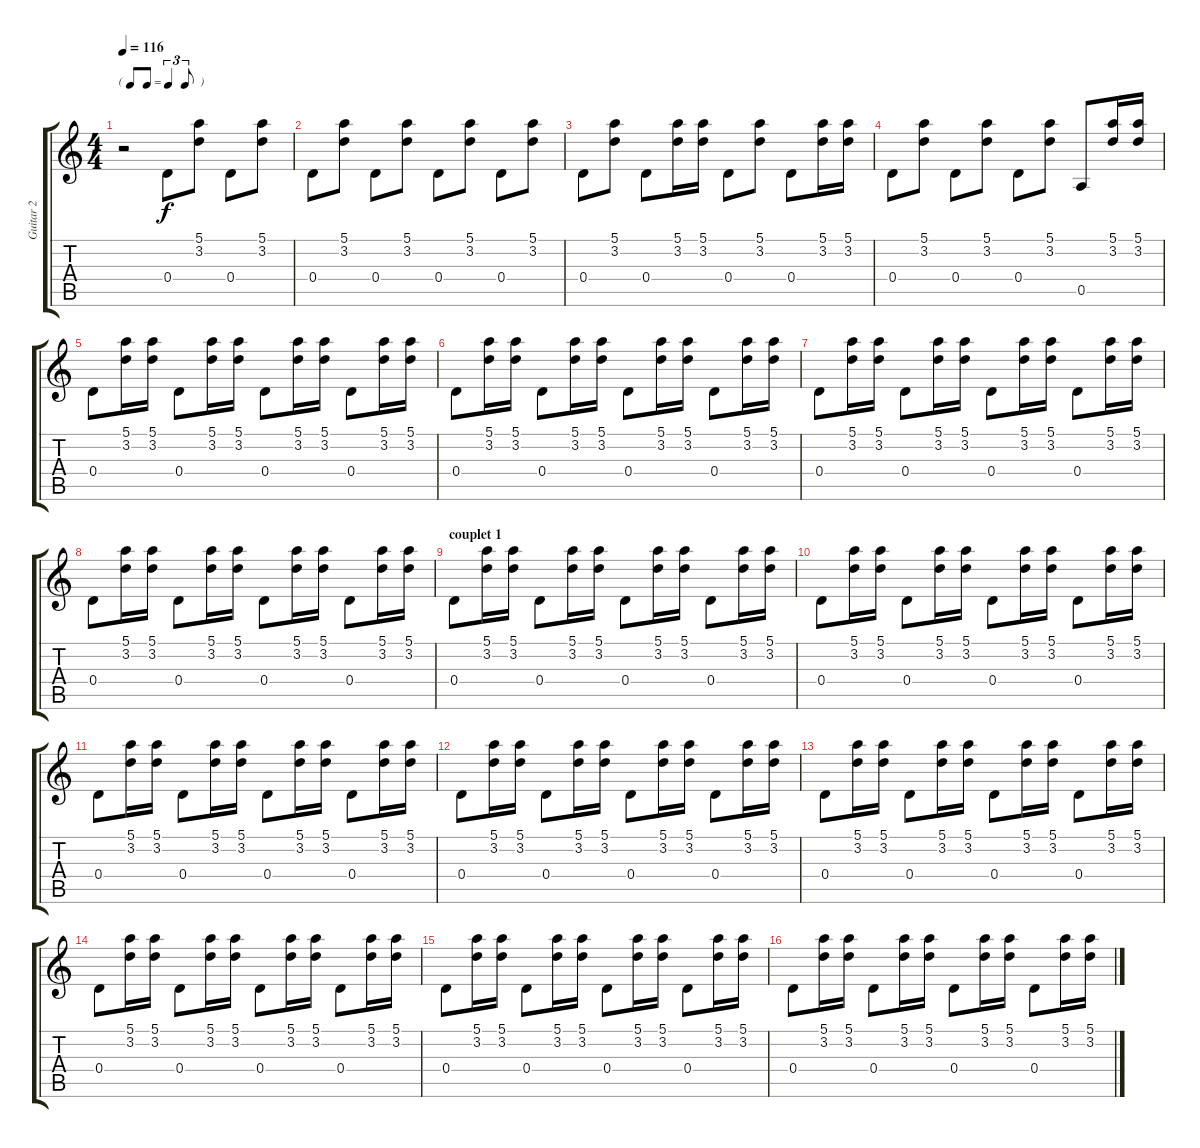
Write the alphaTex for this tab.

\track ("Guitar 2" "Guitar 2") {instrument acousticguitarnylon}
\staff {score tabs}
\tuning (E4 B3 G3 D3 A2 E2) {hide}
\ts (4 4)
\tf triplet8th
\tempo 116
\clef g2
\ks c
r.2{dy f volume 0 instrument acousticguitarnylon} 0.4.8{volume 9} (5.1 3.2).8 0.4.8 (5.1 3.2).8 |
0.4.8 (5.1 3.2).8 0.4.8 (5.1 3.2).8 0.4.8 (5.1 3.2).8 0.4.8 (5.1 3.2).8 |
0.4.8 (5.1 3.2).8 0.4.8 (5.1 3.2).16 (5.1 3.2).16 0.4.8 (5.1 3.2).8 0.4.8 (5.1 3.2).16 (5.1 3.2).16 |
0.4.8 (5.1 3.2).8 0.4.8 (5.1 3.2).8 0.4.8 (5.1 3.2).8 0.5.8 (5.1 3.2).16 (5.1 3.2).16 |
0.4.8 (5.1 3.2).16 (5.1 3.2).16 0.4.8 (5.1 3.2).16 (5.1 3.2).16 0.4.8 (5.1 3.2).16 (5.1 3.2).16 0.4.8 (5.1 3.2).16 (5.1 3.2).16 |
0.4.8 (5.1 3.2).16 (5.1 3.2).16 0.4.8 (5.1 3.2).16 (5.1 3.2).16 0.4.8 (5.1 3.2).16 (5.1 3.2).16 0.4.8 (5.1 3.2).16 (5.1 3.2).16 |
0.4.8 (5.1 3.2).16 (5.1 3.2).16 0.4.8 (5.1 3.2).16 (5.1 3.2).16 0.4.8 (5.1 3.2).16 (5.1 3.2).16 0.4.8 (5.1 3.2).16 (5.1 3.2).16 |
0.4.8 (5.1 3.2).16 (5.1 3.2).16 0.4.8 (5.1 3.2).16 (5.1 3.2).16 0.4.8 (5.1 3.2).16 (5.1 3.2).16 0.4.8 (5.1 3.2).16 (5.1 3.2).16 |
\section ("" "couplet 1")
0.4.8 (5.1 3.2).16 (5.1 3.2).16 0.4.8 (5.1 3.2).16 (5.1 3.2).16 0.4.8 (5.1 3.2).16 (5.1 3.2).16 0.4.8 (5.1 3.2).16 (5.1 3.2).16 |
0.4.8 (5.1 3.2).16 (5.1 3.2).16 0.4.8 (5.1 3.2).16 (5.1 3.2).16 0.4.8 (5.1 3.2).16 (5.1 3.2).16 0.4.8 (5.1 3.2).16 (5.1 3.2).16 |
0.4.8 (5.1 3.2).16 (5.1 3.2).16 0.4.8 (5.1 3.2).16 (5.1 3.2).16 0.4.8 (5.1 3.2).16 (5.1 3.2).16 0.4.8 (5.1 3.2).16 (5.1 3.2).16 |
0.4.8 (5.1 3.2).16 (5.1 3.2).16 0.4.8 (5.1 3.2).16 (5.1 3.2).16 0.4.8 (5.1 3.2).16 (5.1 3.2).16 0.4.8 (5.1 3.2).16 (5.1 3.2).16 |
0.4.8 (5.1 3.2).16 (5.1 3.2).16 0.4.8 (5.1 3.2).16 (5.1 3.2).16 0.4.8 (5.1 3.2).16 (5.1 3.2).16 0.4.8 (5.1 3.2).16 (5.1 3.2).16 |
0.4.8 (5.1 3.2).16 (5.1 3.2).16 0.4.8 (5.1 3.2).16 (5.1 3.2).16 0.4.8 (5.1 3.2).16 (5.1 3.2).16 0.4.8 (5.1 3.2).16 (5.1 3.2).16 |
0.4.8 (5.1 3.2).16 (5.1 3.2).16 0.4.8 (5.1 3.2).16 (5.1 3.2).16 0.4.8 (5.1 3.2).16 (5.1 3.2).16 0.4.8 (5.1 3.2).16 (5.1 3.2).16 |
0.4.8 (5.1 3.2).16 (5.1 3.2).16 0.4.8 (5.1 3.2).16 (5.1 3.2).16 0.4.8 (5.1 3.2).16 (5.1 3.2).16 0.4.8 (5.1 3.2).16 (5.1 3.2).16
